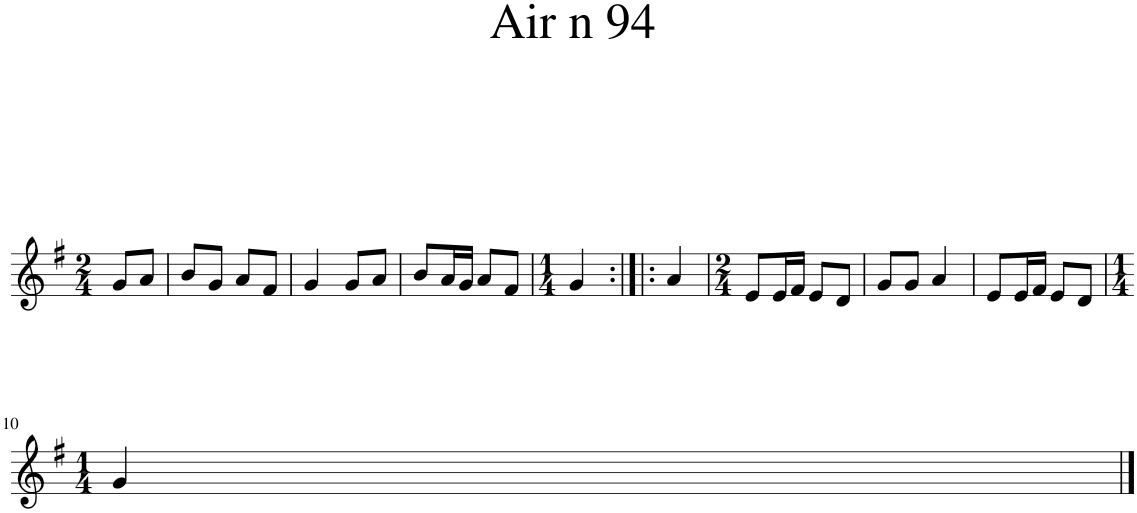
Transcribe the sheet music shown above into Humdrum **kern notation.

**kern
*part1
*staff1
*I"Piano
*I'Pno.
*clefG2
*k[f#]
*M2/4
=1
8g/L
8a/J
=2
8b/L
8g/J
8a/L
8f#/J
=3
4g/
8g/L
8a/J
=4
8b/L
16a/L
16g/JJ
8a/L
8f#/J
=5
*M1/4
4g/
=6:|!|:
4a/
=7
*M2/4
8e/L
16e/L
16f#/JJ
8e/L
8d/J
=8
8g/L
8g/J
4a/
=9
8e/L
16e/L
16f#/JJ
8e/L
8d/J
!!LO:LB:g=z
=10
*M1/4
4g/
==
*-
